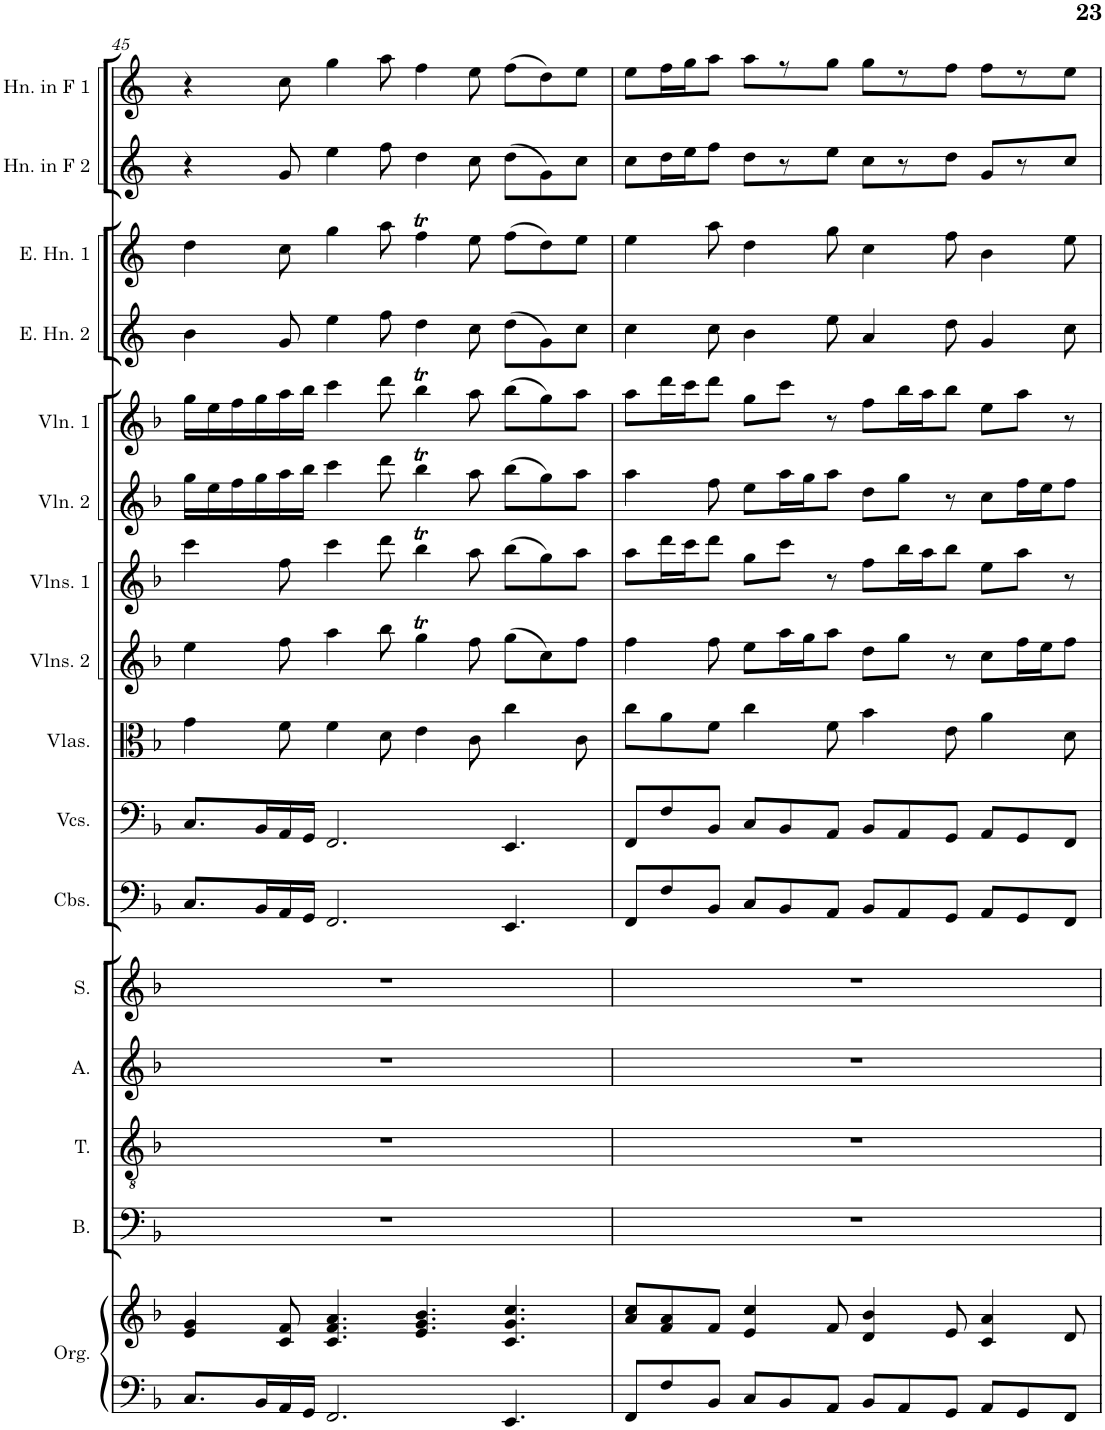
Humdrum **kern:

**kern	**kern	**kern	**kern	**kern	**kern	**kern	**kern	**kern	**kern	**kern	**kern	**kern	**kern	**kern	**kern	**kern
*part16	*part16	*part15	*part14	*part13	*part12	*part11	*part10	*part9	*part8	*part7	*part6	*part5	*part4	*part3	*part2	*part1
*staff17	*staff16	*staff15	*staff14	*staff13	*staff12	*staff11	*staff10	*staff9	*staff8	*staff7	*staff6	*staff5	*staff4	*staff3	*staff2	*staff1
*I"Organ	*	*I"Bass	*I"Tenor	*I"Alto	*I"Soprano	*I"Contrabasses	*I"Violoncellos	*I"Violas	*I"Violins 2	*I"Violins 1	*I"Solo Violin 2	*I"Solo Violin 1	*I"English Horn 2	*I"English Horn 1	*I"Horn in F 2	*I"Horn in F 1
*I'Org.	*	*I'B.	*I'T.	*I'A.	*I'S.	*I'Cbs.	*I'Vcs.	*I'Vlas.	*I'Vlns. 2	*I'Vlns. 1	*I'Vln. 2	*I'Vln. 1	*I'E. Hn. 2	*I'E. Hn. 1	*I'Hn. in F 2	*I'Hn. in F 1
!!LO:PB:g=z
*clefF4	*clefG2	*clefF4	*clefGv2	*clefG2	*clefG2	*clefF4	*clefF4	*clefC3	*clefG2	*clefG2	*clefG2	*clefG2	*clefG2	*clefG2	*clefG2	*clefG2
*	*	*	*	*	*	*Trd7c12	*	*	*	*	*	*	*Trd4c7	*Trd4c7	*Trd4c7	*Trd4c7
*k[b-]	*k[b-]	*k[b-]	*k[b-]	*k[b-]	*k[b-]	*k[b-]	*k[b-]	*k[b-]	*k[b-]	*k[b-]	*k[b-]	*k[b-]	*k[]	*k[]	*k[]	*k[]
*M12/8	*M12/8	*M12/8	*M12/8	*M12/8	*M12/8	*M12/8	*M12/8	*M12/8	*M12/8	*M12/8	*M12/8	*M12/8	*M12/8	*M12/8	*M12/8	*M12/8
=45	=45	=45	=45	=45	=45	=45	=45	=45	=45	=45	=45	=45	=45	=45	=45	=45
8.C/L	4e/ 4g/	1.r	1.r	1.r	1.r	8.C/L	8.C/L	4g\	4ee\	4ccc\	16gg\LL	16gg\LL	4b\	4dd\	4r	4r
.	.	.	.	.	.	.	.	.	.	.	16ee\	16ee\	.	.	.	.
.	.	.	.	.	.	.	.	.	.	.	16ff\	16ff\	.	.	.	.
16BB-/L	.	.	.	.	.	16BB-/L	16BB-/L	.	.	.	16gg\	16gg\	.	.	.	.
16AA/	8c/ 8f/	.	.	.	.	16AA/	16AA/	8f\	8ff\	8ff\	16aa\	16aa\	8g/	8cc\	8g/	8cc\
16GG/JJ	.	.	.	.	.	16GG/JJ	16GG/JJ	.	.	.	16bb-\JJ	16bb-\JJ	.	.	.	.
2.FF/	4.c/ 4.f/ 4.a/	.	.	.	.	2.FF/	2.FF/	4f\	4aa\	4ccc\	4ccc\	4ccc\	4ee\	4gg\	4ee\	4gg\
.	.	.	.	.	.	.	.	8d\	8bb-\	8ddd\	8ddd\	8ddd\	8ff\	8aa\	8ff\	8aa\
.	4.e/ 4.g/ 4.b-/	.	.	.	.	.	.	4e\	4ggT\	4bb-T\	4bb-T\	4bb-T\	4dd\	4ffT\	4dd\	4ff\
.	.	.	.	.	.	.	.	8c\	8ff\	8aa\	8aa\	8aa\	8cc\	8ee\	8cc\	8ee\
4.EE/	4.c/ 4.g/ 4.cc/	.	.	.	.	4.EE/	4.EE/	4cc\	(8gg\L	(8bb-\L	(8bb-\L	(8bb-\L	(8dd\L	(8ff\L	(8dd\L	(8ff\L
.	.	.	.	.	.	.	.	.	8cc\)	8gg\)	8gg\)	8gg\)	8g\)	8dd\)	8g\)	8dd\)
.	.	.	.	.	.	.	.	8c\	8ff\J	8aa\J	8aa\J	8aa\J	8cc\J	8ee\J	8cc\J	8ee\J
=46	=46	=46	=46	=46	=46	=46	=46	=46	=46	=46	=46	=46	=46	=46	=46	=46
8FF/L	8a/ 8cc/L	1.r	1.r	1.r	1.r	8FF/L	8FF/L	8cc\L	4ff\	8aa\L	4aa\	8aa\L	4cc\	4ee\	8cc\L	8ee\L
8F/	8f/ 8a/	.	.	.	.	8F/	8F/	8a\	.	16ddd\L	.	16ddd\L	.	.	16dd\L	16ff\L
.	.	.	.	.	.	.	.	.	.	16ccc\J	.	16ccc\J	.	.	16ee\J	16gg\J
8BB-/J	8f/J	.	.	.	.	8BB-/J	8BB-/J	8f\J	8ff\	8ddd\J	8ff\	8ddd\J	8cc\	8aa\	8ff\J	8aa\J
8C/L	4e/ 4cc/	.	.	.	.	8C/L	8C/L	4cc\	8ee\L	8gg\L	8ee\L	8gg\L	4b\	4dd\	8dd\L	8aa\L
8BB-/	.	.	.	.	.	8BB-/	8BB-/	.	16aa\L	8ccc\J	16aa\L	8ccc\J	.	.	8r	8r
.	.	.	.	.	.	.	.	.	16gg\J	.	16gg\J	.	.	.	.	.
8AA/J	8f/	.	.	.	.	8AA/J	8AA/J	8f\	8aa\J	8r	8aa\J	8r	8ee\	8gg\	8ee\J	8gg\J
8BB-/L	4d/ 4b-/	.	.	.	.	8BB-/L	8BB-/L	4b-\	8dd\L	8ff\L	8dd\L	8ff\L	4a/	4cc\	8cc\L	8gg\L
8AA/	.	.	.	.	.	8AA/	8AA/	.	8gg\J	16bb-\L	8gg\J	16bb-\L	.	.	8r	8r
.	.	.	.	.	.	.	.	.	.	16aa\J	.	16aa\J	.	.	.	.
8GG/J	8e/	.	.	.	.	8GG/J	8GG/J	8e\	8r	8bb-\J	8r	8bb-\J	8dd\	8ff\	8dd\J	8ff\J
8AA/L	4c/ 4a/	.	.	.	.	8AA/L	8AA/L	4a\	8cc\L	8ee\L	8cc\L	8ee\L	4g/	4b\	8g/L	8ff\L
8GG/	.	.	.	.	.	8GG/	8GG/	.	16ff\L	8aa\J	16ff\L	8aa\J	.	.	8r	8r
.	.	.	.	.	.	.	.	.	16ee\J	.	16ee\J	.	.	.	.	.
8FF/J	8d/	.	.	.	.	8FF/J	8FF/J	8d\	8ff\J	8r	8ff\J	8r	8cc\	8ee\	8cc/J	8ee\J
=	=	=	=	=	=	=	=	=	=	=	=	=	=	=	=	=
*-	*-	*-	*-	*-	*-	*-	*-	*-	*-	*-	*-	*-	*-	*-	*-	*-
